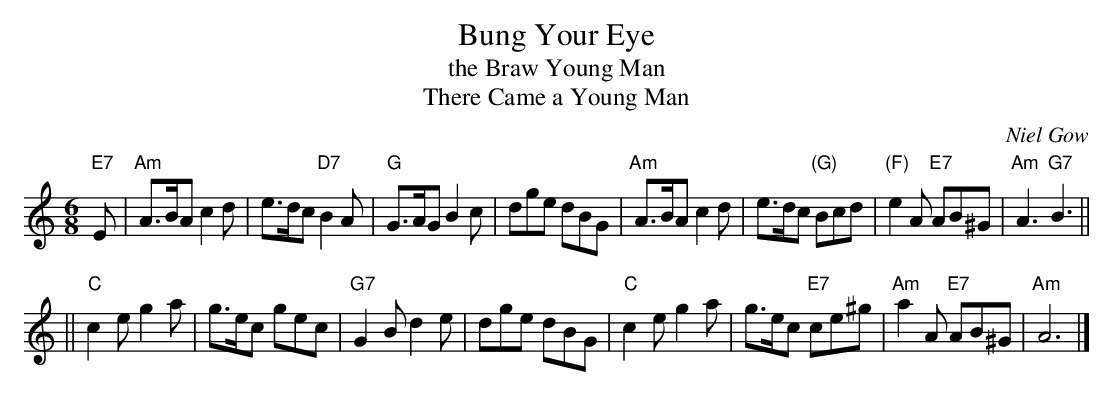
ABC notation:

X:1
T: Bung Your Eye
T: the Braw Young Man
T: There Came a Young Man
C: Niel Gow
M: 6/8
L: 1/8
K: Am
"E7"E \
| "Am"A>BA c2d | e>dc "D7"B2A | "G"G>AG B2c | dge dBG \
| "Am"A>BA c2d | e>dc "(G)"Bcd | "(F)"e2A "E7"AB^G | "Am"A3 "G7"B3 ||
|| "C"c2e g2a | g>ec gec | "G7"G2B d2e | dge dBG \
| "C"c2e g2a | g>ec "E7"ce^g | "Am"a2A "E7"AB^G | "Am"A6 |]
